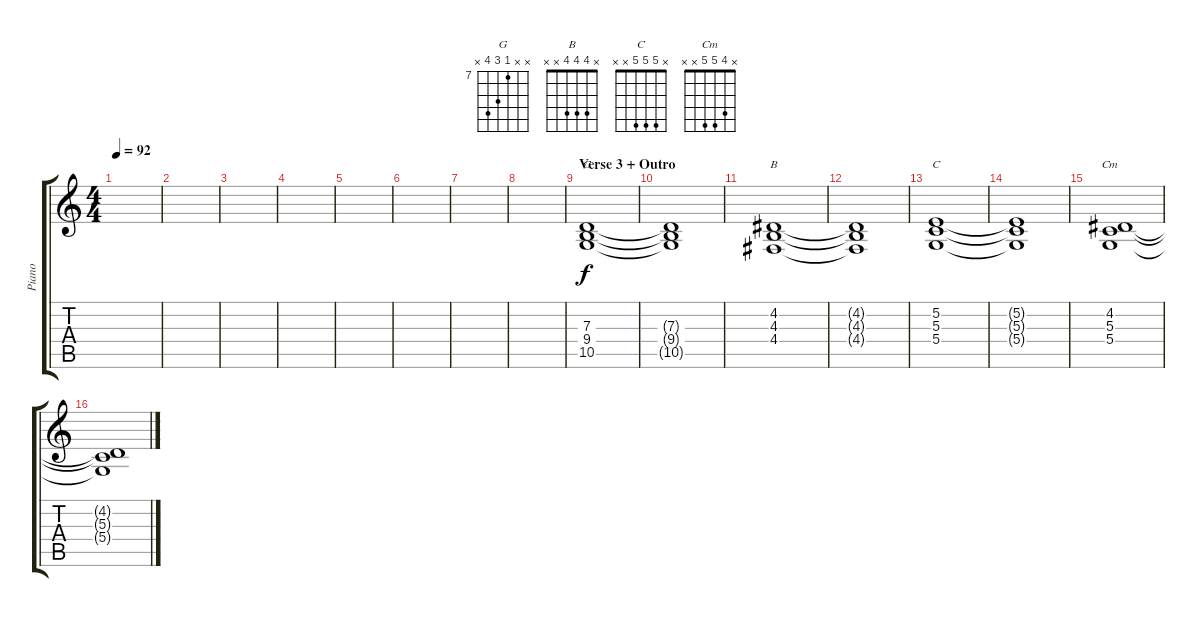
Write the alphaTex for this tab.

\track ("Piano" "Piano") {instrument acousticgrandpiano}
\staff {score tabs}
\tuning (E4 B3 G3 D3 A2 E2) {hide}
\chord ("G" x x 7 9 10 x) {firstfret 7}
\chord ("B" x 4 4 4 x x)
\chord ("C" x 5 5 5 x x)
\chord ("Cm" x 4 5 5 x x)
\ts (4 4)
\tempo 92
\clef g2
\ks c
|
|
|
|
|
|
|
|
\section ("" "Verse 3 + Outro")
(7.3 9.4 10.5).1{ch "G" volume 6} |
(7.3{t} 9.4{t} 10.5{t}).1 |
(4.2 4.3 4.4).1{ch "B"} |
(4.2{t} 4.3{t} 4.4{t}).1 |
(5.2 5.3 5.4).1{ch "C"} |
(5.2{t} 5.3{t} 5.4{t}).1 |
(4.2 5.3 5.4).1{ch "Cm"} |
(4.2{t} 5.3{t} 5.4{t}).1
